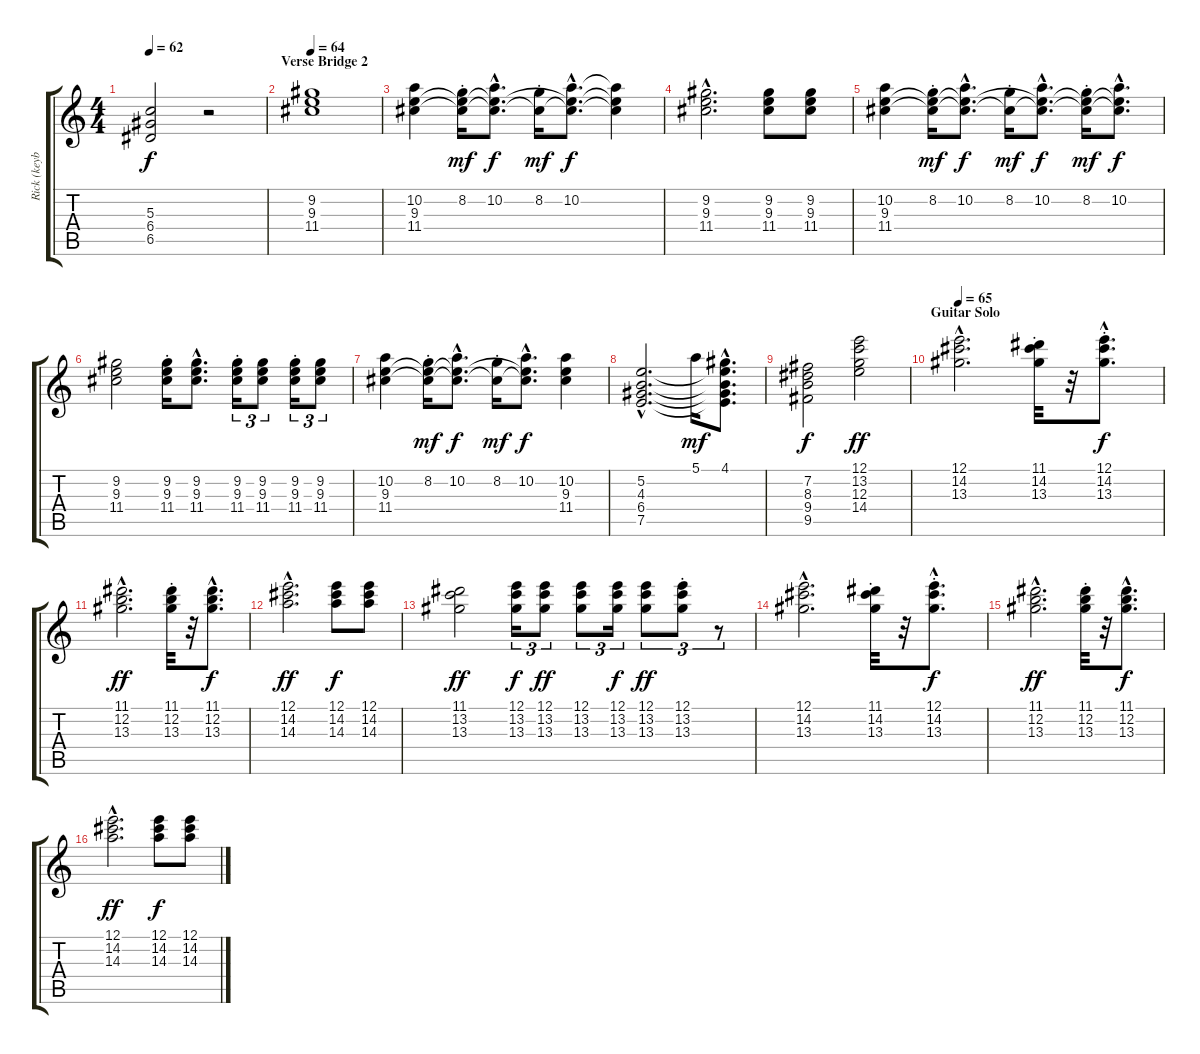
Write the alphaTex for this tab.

\track ("Rick (keyboard 1 - up.manual)" "Rick (keyb") {instrument drawbarorgan}
\staff {score tabs}
\tuning (E5 B4 G4 D4 A3 E3) {hide}
\ts (4 4)
\tempo 62
\clef g2
\ks c
(5.3 6.4 6.5).2{dy f} r.2 |
\section ("" "Verse Bridge 2")
\tempo 64
(9.2 9.3 11.4).1 |
(10.2 9.3 11.4).4 (8.2{st} 9.3{t} 11.4{t}).16{dy mf} (10.2{hac} 9.3{hac t} 11.4{hac t}).8{d dy f} (8.2{st} 11.4{t}).16{dy mf} (10.2{hac} 9.3{hac t} 11.4{hac t}).8{d dy f} (10.2{t} 9.3{t} 11.4{t}).4 |
(9.2{hac} 9.3{hac} 11.4{hac}).2{d} (9.2 9.3 11.4).8 (9.2 9.3 11.4).8 |
(10.2 9.3 11.4).4 (8.2{st} 9.3{t} 11.4{t}).16{dy mf} (10.2{hac} 9.3{hac t} 11.4{hac t}).8{d dy f} (8.2{st} 11.4{t}).16{dy mf} (10.2{hac} 9.3{hac t} 11.4{hac t}).8{d dy f} (8.2{st} 9.3{t} 11.4{t}).16{dy mf} (10.2{hac} 9.3{hac t} 11.4{hac t}).8{d dy f} |
(9.2 9.3 11.4).2 (9.2{st} 9.3{st} 11.4{st}).16 (9.2{hac} 9.3{hac} 11.4{hac}).8{d} (9.2{st} 9.3{st} 11.4{st}).16{tu (3 2)} (9.2 9.3 11.4).8{tu (3 2)} (9.2{st} 9.3{st} 11.4{st}).16{tu (3 2)} (9.2 9.3 11.4).8{tu (3 2)} |
(10.2 9.3 11.4).4 (8.2{st} 9.3{t} 11.4{t}).16{dy mf} (10.2{hac} 9.3{hac t} 11.4{hac t}).8{d dy f} (8.2{st} 11.4{t}).16{dy mf} (10.2{hac} 9.3{hac t} 11.4{hac t}).8{d dy f} (10.2 9.3 11.4).4 |
(5.2{hac} 4.3{hac} 6.4{hac} 7.5{hac}).2{d} 5.1.16{dy mf} (4.1{hac} 5.2{hac t} 4.3{hac t} 6.4{hac t} 7.5{hac t}).8{d} |
(7.2 8.3 9.4 9.5).2{dy f} (12.1 13.2 12.3 14.4).2{dy ff} |
\section ("" "Guitar Solo")
\tempo 65
(12.1{hac} 14.2{hac} 13.3{hac}).2{d} (11.1{st} 14.2 13.3{st}).32 r.32 (12.1{hac st} 14.2{hac} 13.3{hac}).8{d dy f} |
(11.1{hac} 12.2{hac} 13.3{hac}).2{d dy ff} (11.1{st} 12.2{st} 13.3{st}).32 r.32 (11.1{hac} 12.2{hac} 13.3{hac}).8{d dy f} |
(12.1{hac} 14.2{hac} 14.3{hac}).2{d dy ff} (12.1 14.2 14.3).8{dy f} (12.1 14.2 14.3).8 |
(11.1 13.2 13.3).2{dy ff} (12.1 13.2 13.3).16{tu (3 2) dy f} (12.1 13.2 13.3).8{tu (3 2) dy ff} (12.1 13.2 13.3).8{tu (3 2)} (12.1 13.2 13.3).16{tu (3 2) dy f} (12.1 13.2 13.3).8{tu (3 2) dy ff} (12.1{st} 13.2{st} 13.3{st}).8{tu (3 2)} r.8{tu (3 2)} |
(12.1{hac} 14.2{hac} 13.3{hac}).2{d} (11.1{st} 14.2 13.3{st}).32 r.32 (12.1{hac st} 14.2{hac} 13.3{hac}).8{d dy f} |
(11.1{hac} 12.2{hac} 13.3{hac}).2{d dy ff} (11.1{st} 12.2{st} 13.3{st}).32 r.32 (11.1{hac} 12.2{hac} 13.3{hac}).8{d dy f} |
(12.1{hac} 14.2{hac} 14.3{hac}).2{d dy ff} (12.1 14.2 14.3).8{dy f} (12.1 14.2 14.3).8
